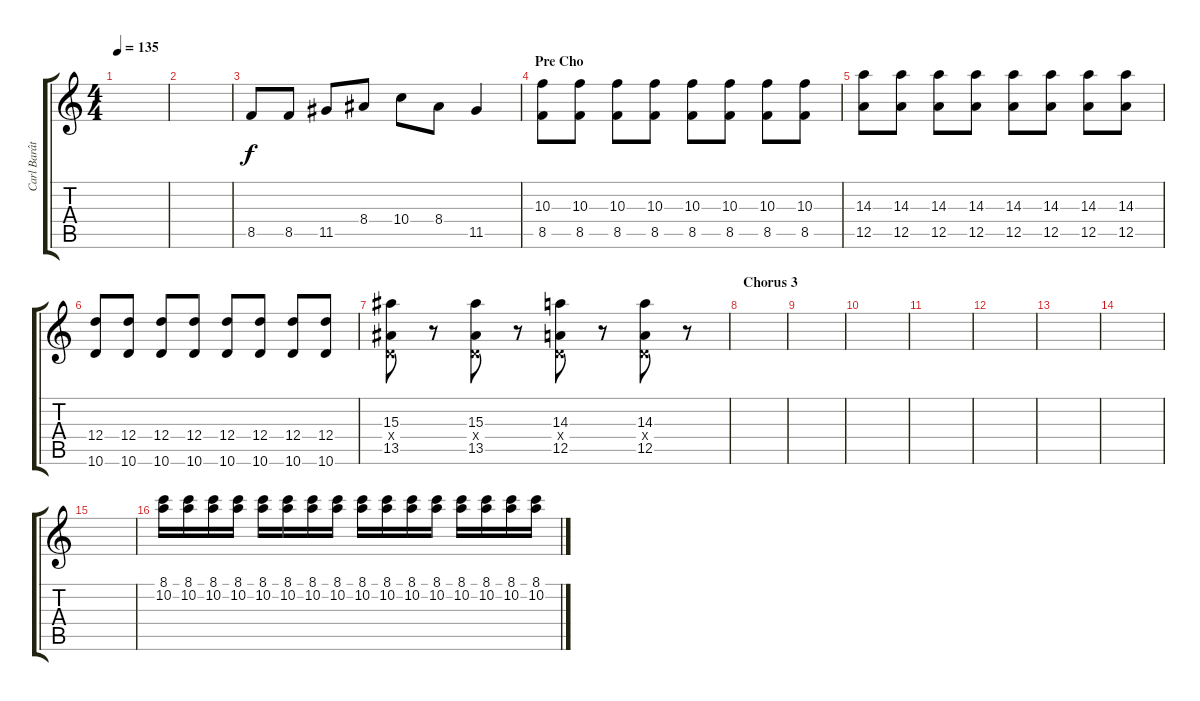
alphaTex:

\track ("Carl Barât" "Carl Barât") {instrument overdrivenguitar}
\staff {score tabs}
\tuning (E4 B3 G3 D3 A2 E2) {hide}
\ts (4 4)
\tempo 135
\clef g2
\ks c
|
|
8.5.8 8.5.8 11.5.8 8.4.8 10.4.8 8.4.8 11.5.4 |
\section ("" "Pre Cho")
(10.3 8.5).8 (10.3 8.5).8 (10.3 8.5).8 (10.3 8.5).8 (10.3 8.5).8 (10.3 8.5).8 (10.3 8.5).8 (10.3 8.5).8 |
(14.3 12.5).8 (14.3 12.5).8 (14.3 12.5).8 (14.3 12.5).8 (14.3 12.5).8 (14.3 12.5).8 (14.3 12.5).8 (14.3 12.5).8 |
(12.4 10.6).8 (12.4 10.6).8 (12.4 10.6).8 (12.4 10.6).8 (12.4 10.6).8 (12.4 10.6).8 (12.4 10.6).8 (12.4 10.6).8 |
(15.3 0.4{x} 13.5).8 r.8 (15.3 0.4{x} 13.5).8 r.8 (14.3 0.4{x} 12.5).8 r.8 (14.3 0.4{x} 12.5).8 r.8 |
\section ("" "Chorus 3")
|
|
|
|
|
|
|
|
(8.1 10.2).16{volume 11} (8.1 10.2).16 (8.1 10.2).16 (8.1 10.2).16 (8.1 10.2).16 (8.1 10.2).16 (8.1 10.2).16 (8.1 10.2).16 (8.1 10.2).16 (8.1 10.2).16 (8.1 10.2).16 (8.1 10.2).16 (8.1 10.2).16 (8.1 10.2).16 (8.1 10.2).16 (8.1 10.2).16
